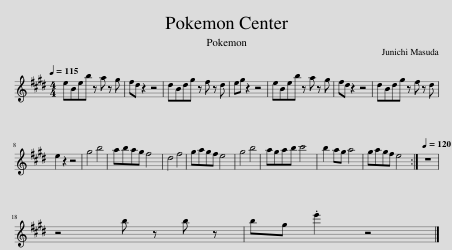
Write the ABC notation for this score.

X:1
L:1/8
Q:1/4=115
M:4/4
I:linebreak $
K:E
V:1 treble
V:1
 eBeb z a z g | fd z2 z4 | dBdg z f z d | eg z2 z4 | eBeb z a z g | %5
 fd z2 z4 | dBdg z f z d |$ e2 z2 z4 | g4 b4 | abag f4 | %10
 d4 f4 | gagf e4 | g4 b4 | agab c'4 | b2 ag a4 | %15
 gagf e4 :|[Q:1/4=120] z8 |$ z4 b z b z | bg .e'2 z4 |] %19
